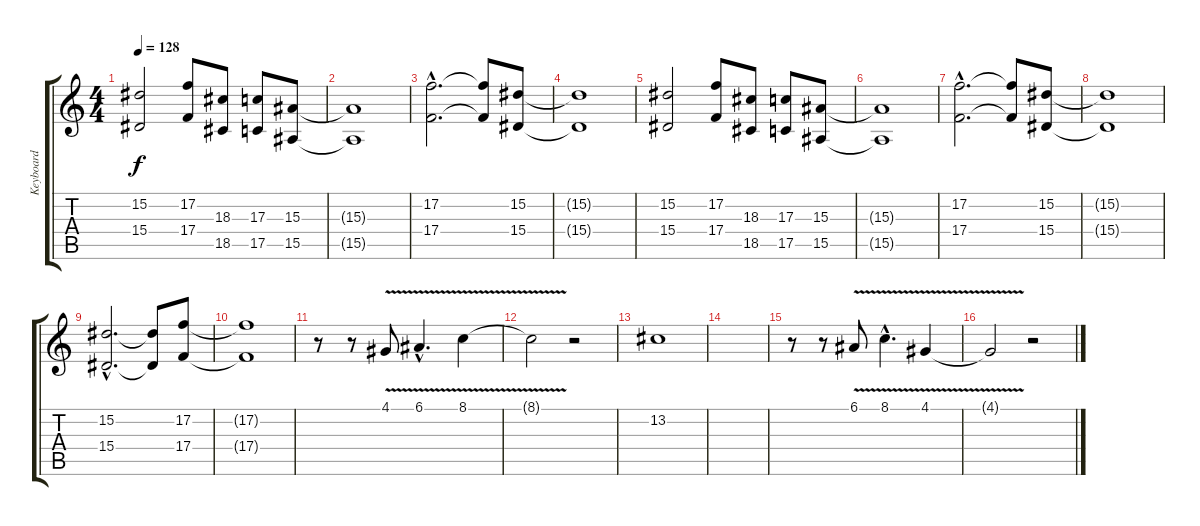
\track ("Keyboard" "Keyboard") {instrument choiraahs}
\staff {score tabs}
\tuning (E4 C4 G3 C3 G2 C2) {hide}
\ts (4 4)
\tempo 128
\clef g2
\ks c
(15.2 15.4).2{dy f} (17.2 17.4).8 (18.3 18.5).8 (17.3 17.5).8 (15.3 15.5).8 |
(15.3{t} 15.5{t}).1 |
(17.2{hac} 17.4{hac}).2{d} (17.2{t} 17.4{t}).8 (15.2 15.4).8 |
(15.2{t} 15.4{t}).1 |
(15.2 15.4).2 (17.2 17.4).8 (18.3 18.5).8 (17.3 17.5).8 (15.3 15.5).8 |
(15.3{t} 15.5{t}).1 |
(17.2{hac} 17.4{hac}).2{d} (17.2{t} 17.4{t}).8 (15.2 15.4).8 |
(15.2{t} 15.4{t}).1 |
(15.2{hac} 15.4{hac}).2{d} (15.2{t} 15.4{t}).8 (17.2 17.4).8{volume 5} |
(17.2{t} 17.4{t}).1 |
r.8{volume 7 instrument tremolostrings} r.8 4.1{v}.8 6.1{v hac}.4{d} 8.1{v}.4 |
8.1{t}.2 r.2 |
13.2.1{volume 9 instrument celesta} |
|
r.8{volume 7 instrument tremolostrings} r.8 6.1{v}.8 8.1{v hac}.4{d} 4.1{v}.4 |
4.1{t}.2 r.2
